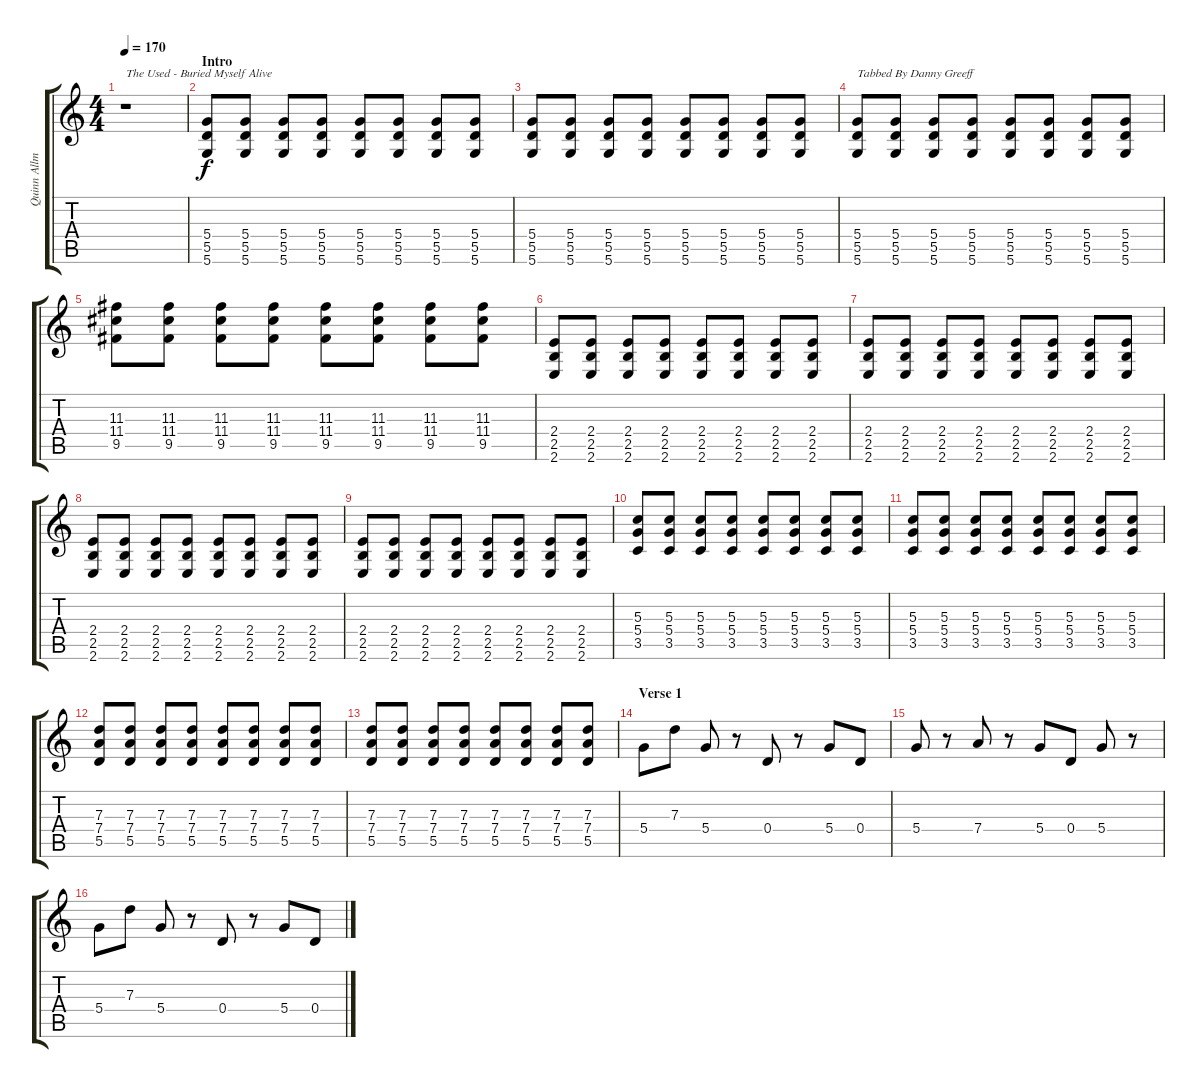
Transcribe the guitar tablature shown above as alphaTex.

\track ("Quinn Allman I" "Quinn Allm") {instrument distortionguitar}
\staff {score tabs}
\tuning (E4 B3 G3 D3 A2 D2) {hide}
\ts (4 4)
\tempo 170
\clef g2
\ks c
r.1{txt "The Used - Buried Myself Alive" dy f instrument distortionguitar} |
\section ("" "Intro")
(5.4 5.5 5.6).8 (5.4 5.5 5.6).8 (5.4 5.5 5.6).8 (5.4 5.5 5.6).8 (5.4 5.5 5.6).8 (5.4 5.5 5.6).8 (5.4 5.5 5.6).8 (5.4 5.5 5.6).8 |
(5.4 5.5 5.6).8 (5.4 5.5 5.6).8 (5.4 5.5 5.6).8 (5.4 5.5 5.6).8 (5.4 5.5 5.6).8 (5.4 5.5 5.6).8 (5.4 5.5 5.6).8 (5.4 5.5 5.6).8 |
(5.4 5.5 5.6).8{txt "Tabbed By Danny Greeff"} (5.4 5.5 5.6).8 (5.4 5.5 5.6).8 (5.4 5.5 5.6).8 (5.4 5.5 5.6).8 (5.4 5.5 5.6).8 (5.4 5.5 5.6).8 (5.4 5.5 5.6).8 |
(11.3 11.4 9.5).8 (11.3 11.4 9.5).8 (11.3 11.4 9.5).8 (11.3 11.4 9.5).8 (11.3 11.4 9.5).8 (11.3 11.4 9.5).8 (11.3 11.4 9.5).8 (11.3 11.4 9.5).8 |
(2.4 2.5 2.6).8 (2.4 2.5 2.6).8 (2.4 2.5 2.6).8 (2.4 2.5 2.6).8 (2.4 2.5 2.6).8 (2.4 2.5 2.6).8 (2.4 2.5 2.6).8 (2.4 2.5 2.6).8 |
(2.4 2.5 2.6).8 (2.4 2.5 2.6).8 (2.4 2.5 2.6).8 (2.4 2.5 2.6).8 (2.4 2.5 2.6).8 (2.4 2.5 2.6).8 (2.4 2.5 2.6).8 (2.4 2.5 2.6).8 |
(2.4 2.5 2.6).8 (2.4 2.5 2.6).8 (2.4 2.5 2.6).8 (2.4 2.5 2.6).8 (2.4 2.5 2.6).8 (2.4 2.5 2.6).8 (2.4 2.5 2.6).8 (2.4 2.5 2.6).8 |
(2.4 2.5 2.6).8 (2.4 2.5 2.6).8 (2.4 2.5 2.6).8 (2.4 2.5 2.6).8 (2.4 2.5 2.6).8 (2.4 2.5 2.6).8 (2.4 2.5 2.6).8 (2.4 2.5 2.6).8 |
(5.3 5.4 3.5).8 (5.3 5.4 3.5).8 (5.3 5.4 3.5).8 (5.3 5.4 3.5).8 (5.3 5.4 3.5).8 (5.3 5.4 3.5).8 (5.3 5.4 3.5).8 (5.3 5.4 3.5).8 |
(5.3 5.4 3.5).8 (5.3 5.4 3.5).8 (5.3 5.4 3.5).8 (5.3 5.4 3.5).8 (5.3 5.4 3.5).8 (5.3 5.4 3.5).8 (5.3 5.4 3.5).8 (5.3 5.4 3.5).8 |
(7.3 7.4 5.5).8 (7.3 7.4 5.5).8 (7.3 7.4 5.5).8 (7.3 7.4 5.5).8 (7.3 7.4 5.5).8 (7.3 7.4 5.5).8 (7.3 7.4 5.5).8 (7.3 7.4 5.5).8 |
(7.3 7.4 5.5).8 (7.3 7.4 5.5).8 (7.3 7.4 5.5).8 (7.3 7.4 5.5).8 (7.3 7.4 5.5).8 (7.3 7.4 5.5).8 (7.3 7.4 5.5).8 (7.3 7.4 5.5).8 |
\section ("" "Verse 1")
5.4.8 7.3.8 5.4.8 r.8 0.4.8 r.8 5.4.8 0.4.8 |
5.4.8 r.8 7.4.8 r.8 5.4.8 0.4.8 5.4.8 r.8 |
5.4.8 7.3.8 5.4.8 r.8 0.4.8 r.8 5.4.8 0.4.8
